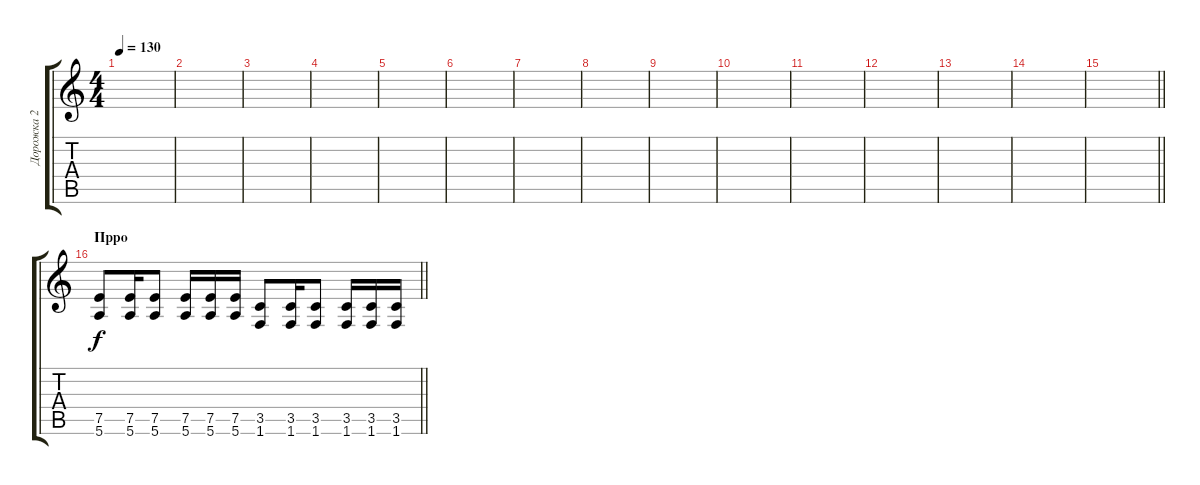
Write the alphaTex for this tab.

\track ("Дорожка 2" "Дорожка 2") {instrument distortionguitar}
\staff {score tabs}
\tuning (E4 B3 G3 D3 A2 E2) {hide}
\ts (4 4)
\tempo 130
\clef g2
\ks c
|
|
|
|
|
|
|
|
|
|
|
|
|
|
\barLineRight lightlight
|
\section ("" "Прро")
\barLineRight lightlight
(7.5 5.6).8 (7.5 5.6).16 (7.5 5.6).8 (7.5 5.6).16 (7.5 5.6).16 (7.5 5.6).16 (3.5 1.6).8 (3.5 1.6).16 (3.5 1.6).8 (3.5 1.6).16 (3.5 1.6).16 (3.5 1.6).16
